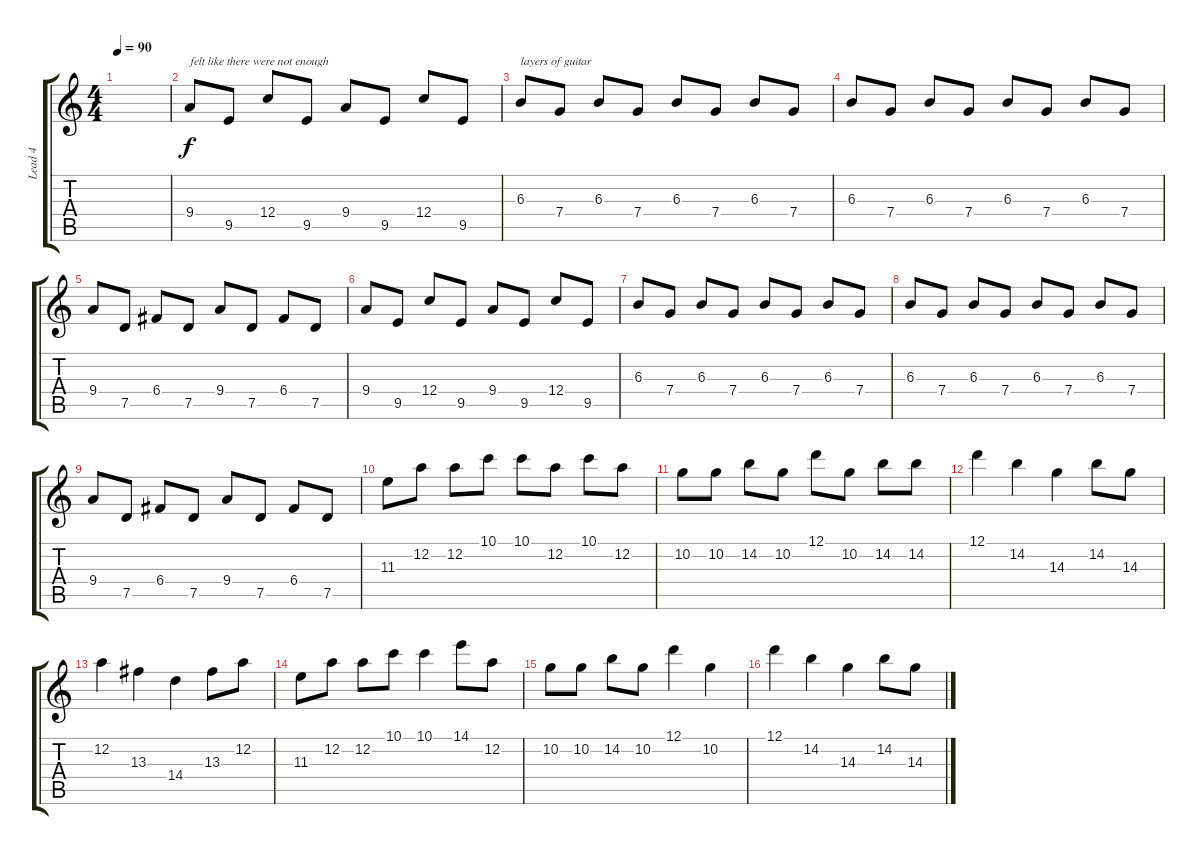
\track ("Lead 4" "Lead 4") {instrument distortionguitar}
\staff {score tabs}
\tuning (D4 A3 F3 C3 G2 D2) {hide}
\ts (4 4)
\tempo 90
\clef g2
\ks c
|
9.4.8{txt "felt like there were not enough" volume 10} 9.5.8 12.4.8 9.5.8 9.4.8 9.5.8 12.4.8 9.5.8 |
6.3.8{txt "layers of guitar"} 7.4.8 6.3.8 7.4.8 6.3.8 7.4.8 6.3.8 7.4.8 |
6.3.8 7.4.8 6.3.8 7.4.8 6.3.8 7.4.8 6.3.8 7.4.8 |
9.4.8 7.5.8 6.4.8 7.5.8 9.4.8 7.5.8 6.4.8 7.5.8 |
9.4.8 9.5.8 12.4.8 9.5.8 9.4.8 9.5.8 12.4.8 9.5.8 |
6.3.8 7.4.8 6.3.8 7.4.8 6.3.8 7.4.8 6.3.8 7.4.8 |
6.3.8 7.4.8 6.3.8 7.4.8 6.3.8 7.4.8 6.3.8 7.4.8 |
9.4.8 7.5.8 6.4.8 7.5.8 9.4.8 7.5.8 6.4.8 7.5.8 |
11.3.8{volume 12} 12.2.8 12.2.8 10.1.8 10.1.8 12.2.8 10.1.8 12.2.8 |
10.2.8 10.2.8 14.2.8 10.2.8 12.1.8 10.2.8 14.2.8 14.2.8 |
12.1.4 14.2.4 14.3.4 14.2.8 14.3.8 |
12.2.4 13.3.4 14.4.4 13.3.8 12.2.8 |
11.3.8 12.2.8 12.2.8 10.1.8 10.1.4 14.1.8 12.2.8 |
10.2.8 10.2.8 14.2.8 10.2.8 12.1.4 10.2.4 |
12.1.4 14.2.4 14.3.4 14.2.8 14.3.8
